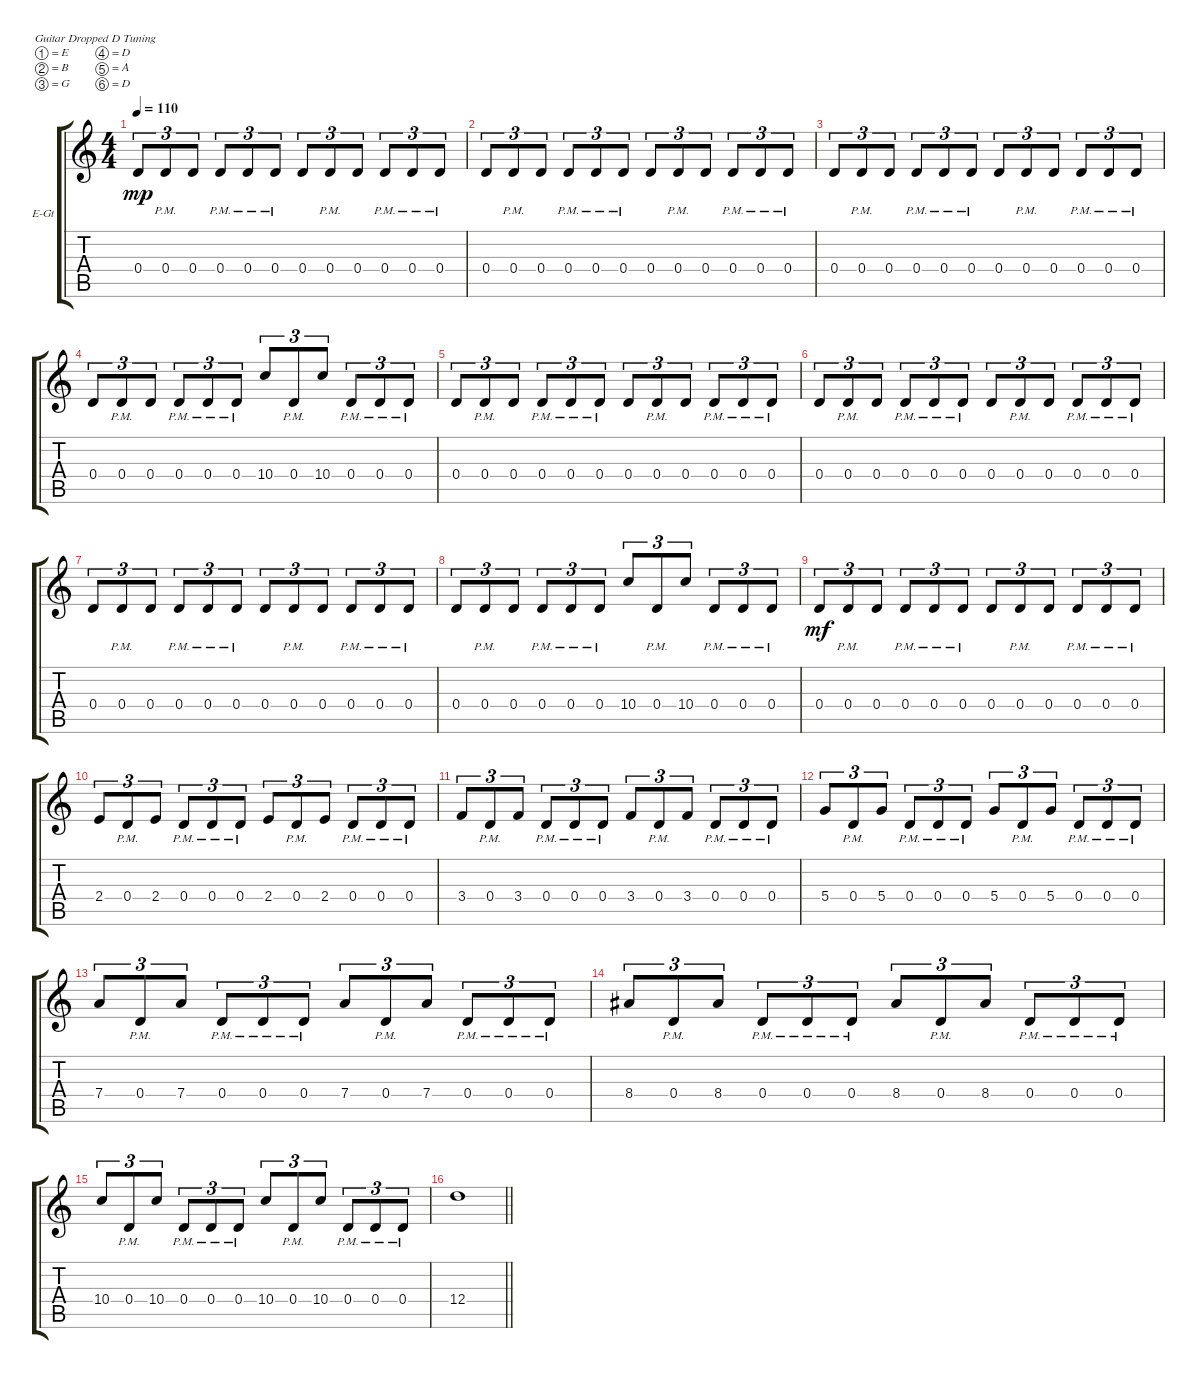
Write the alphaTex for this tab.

\bracketExtendMode groupsimilarinstruments
\firstSystemTrackNameOrientation horizontal
\otherSystemsTrackNameOrientation horizontal
\track ("Guitar 1" "E-Gt") {instrument distortionguitar}
\staff {score tabs}
\tuning (E4 B3 G3 D3 A2 D2)
\ts (4 4)
\tempo 110
\clef g2
\ks c
0.4.8{tu (3 2) dy mp} 0.4{pm}.8{tu (3 2)} 0.4.8{tu (3 2)} 0.4{pm}.8{tu (3 2)} 0.4{pm}.8{tu (3 2)} 0.4{pm}.8{tu (3 2)} 0.4.8{tu (3 2)} 0.4{pm}.8{tu (3 2)} 0.4.8{tu (3 2)} 0.4{pm}.8{tu (3 2)} 0.4{pm}.8{tu (3 2)} 0.4{pm}.8{tu (3 2)} |
0.4.8{tu (3 2)} 0.4{pm}.8{tu (3 2)} 0.4.8{tu (3 2)} 0.4{pm}.8{tu (3 2)} 0.4{pm}.8{tu (3 2)} 0.4{pm}.8{tu (3 2)} 0.4.8{tu (3 2)} 0.4{pm}.8{tu (3 2)} 0.4.8{tu (3 2)} 0.4{pm}.8{tu (3 2)} 0.4{pm}.8{tu (3 2)} 0.4{pm}.8{tu (3 2)} |
0.4.8{tu (3 2)} 0.4{pm}.8{tu (3 2)} 0.4.8{tu (3 2)} 0.4{pm}.8{tu (3 2)} 0.4{pm}.8{tu (3 2)} 0.4{pm}.8{tu (3 2)} 0.4.8{tu (3 2)} 0.4{pm}.8{tu (3 2)} 0.4.8{tu (3 2)} 0.4{pm}.8{tu (3 2)} 0.4{pm}.8{tu (3 2)} 0.4{pm}.8{tu (3 2)} |
0.4.8{tu (3 2)} 0.4{pm}.8{tu (3 2)} 0.4.8{tu (3 2)} 0.4{pm}.8{tu (3 2)} 0.4{pm}.8{tu (3 2)} 0.4{pm}.8{tu (3 2)} 10.4.8{tu (3 2)} 0.4{pm}.8{tu (3 2)} 10.4.8{tu (3 2)} 0.4{pm}.8{tu (3 2)} 0.4{pm}.8{tu (3 2)} 0.4{pm}.8{tu (3 2)} |
0.4.8{tu (3 2)} 0.4{pm}.8{tu (3 2)} 0.4.8{tu (3 2)} 0.4{pm}.8{tu (3 2)} 0.4{pm}.8{tu (3 2)} 0.4{pm}.8{tu (3 2)} 0.4.8{tu (3 2)} 0.4{pm}.8{tu (3 2)} 0.4.8{tu (3 2)} 0.4{pm}.8{tu (3 2)} 0.4{pm}.8{tu (3 2)} 0.4{pm}.8{tu (3 2)} |
0.4.8{tu (3 2)} 0.4{pm}.8{tu (3 2)} 0.4.8{tu (3 2)} 0.4{pm}.8{tu (3 2)} 0.4{pm}.8{tu (3 2)} 0.4{pm}.8{tu (3 2)} 0.4.8{tu (3 2)} 0.4{pm}.8{tu (3 2)} 0.4.8{tu (3 2)} 0.4{pm}.8{tu (3 2)} 0.4{pm}.8{tu (3 2)} 0.4{pm}.8{tu (3 2)} |
0.4.8{tu (3 2)} 0.4{pm}.8{tu (3 2)} 0.4.8{tu (3 2)} 0.4{pm}.8{tu (3 2)} 0.4{pm}.8{tu (3 2)} 0.4{pm}.8{tu (3 2)} 0.4.8{tu (3 2)} 0.4{pm}.8{tu (3 2)} 0.4.8{tu (3 2)} 0.4{pm}.8{tu (3 2)} 0.4{pm}.8{tu (3 2)} 0.4{pm}.8{tu (3 2)} |
0.4.8{tu (3 2)} 0.4{pm}.8{tu (3 2)} 0.4.8{tu (3 2)} 0.4{pm}.8{tu (3 2)} 0.4{pm}.8{tu (3 2)} 0.4{pm}.8{tu (3 2)} 10.4.8{tu (3 2)} 0.4{pm}.8{tu (3 2)} 10.4.8{tu (3 2)} 0.4{pm}.8{tu (3 2)} 0.4{pm}.8{tu (3 2)} 0.4{pm}.8{tu (3 2)} |
0.4.8{tu (3 2) dy mf} 0.4{pm}.8{tu (3 2)} 0.4.8{tu (3 2)} 0.4{pm}.8{tu (3 2)} 0.4{pm}.8{tu (3 2)} 0.4{pm}.8{tu (3 2)} 0.4.8{tu (3 2)} 0.4{pm}.8{tu (3 2)} 0.4.8{tu (3 2)} 0.4{pm}.8{tu (3 2)} 0.4{pm}.8{tu (3 2)} 0.4{pm}.8{tu (3 2)} |
2.4.8{tu (3 2)} 0.4{pm}.8{tu (3 2)} 2.4.8{tu (3 2)} 0.4{pm}.8{tu (3 2)} 0.4{pm}.8{tu (3 2)} 0.4{pm}.8{tu (3 2)} 2.4.8{tu (3 2)} 0.4{pm}.8{tu (3 2)} 2.4.8{tu (3 2)} 0.4{pm}.8{tu (3 2)} 0.4{pm}.8{tu (3 2)} 0.4{pm}.8{tu (3 2)} |
3.4.8{tu (3 2)} 0.4{pm}.8{tu (3 2)} 3.4.8{tu (3 2)} 0.4{pm}.8{tu (3 2)} 0.4{pm}.8{tu (3 2)} 0.4{pm}.8{tu (3 2)} 3.4.8{tu (3 2)} 0.4{pm}.8{tu (3 2)} 3.4.8{tu (3 2)} 0.4{pm}.8{tu (3 2)} 0.4{pm}.8{tu (3 2)} 0.4{pm}.8{tu (3 2)} |
5.4.8{tu (3 2)} 0.4{pm}.8{tu (3 2)} 5.4.8{tu (3 2)} 0.4{pm}.8{tu (3 2)} 0.4{pm}.8{tu (3 2)} 0.4{pm}.8{tu (3 2)} 5.4.8{tu (3 2)} 0.4{pm}.8{tu (3 2)} 5.4.8{tu (3 2)} 0.4{pm}.8{tu (3 2)} 0.4{pm}.8{tu (3 2)} 0.4{pm}.8{tu (3 2)} |
7.4.8{tu (3 2)} 0.4{pm}.8{tu (3 2)} 7.4.8{tu (3 2)} 0.4{pm}.8{tu (3 2)} 0.4{pm}.8{tu (3 2)} 0.4{pm}.8{tu (3 2)} 7.4.8{tu (3 2)} 0.4{pm}.8{tu (3 2)} 7.4.8{tu (3 2)} 0.4{pm}.8{tu (3 2)} 0.4{pm}.8{tu (3 2)} 0.4{pm}.8{tu (3 2)} |
8.4.8{tu (3 2)} 0.4{pm}.8{tu (3 2)} 8.4.8{tu (3 2)} 0.4{pm}.8{tu (3 2)} 0.4{pm}.8{tu (3 2)} 0.4{pm}.8{tu (3 2)} 8.4.8{tu (3 2)} 0.4{pm}.8{tu (3 2)} 8.4.8{tu (3 2)} 0.4{pm}.8{tu (3 2)} 0.4{pm}.8{tu (3 2)} 0.4{pm}.8{tu (3 2)} |
10.4.8{tu (3 2)} 0.4{pm}.8{tu (3 2)} 10.4.8{tu (3 2)} 0.4{pm}.8{tu (3 2)} 0.4{pm}.8{tu (3 2)} 0.4{pm}.8{tu (3 2)} 10.4.8{tu (3 2)} 0.4{pm}.8{tu (3 2)} 10.4.8{tu (3 2)} 0.4{pm}.8{tu (3 2)} 0.4{pm}.8{tu (3 2)} 0.4{pm}.8{tu (3 2)} |
\barLineRight lightlight
12.4.1
